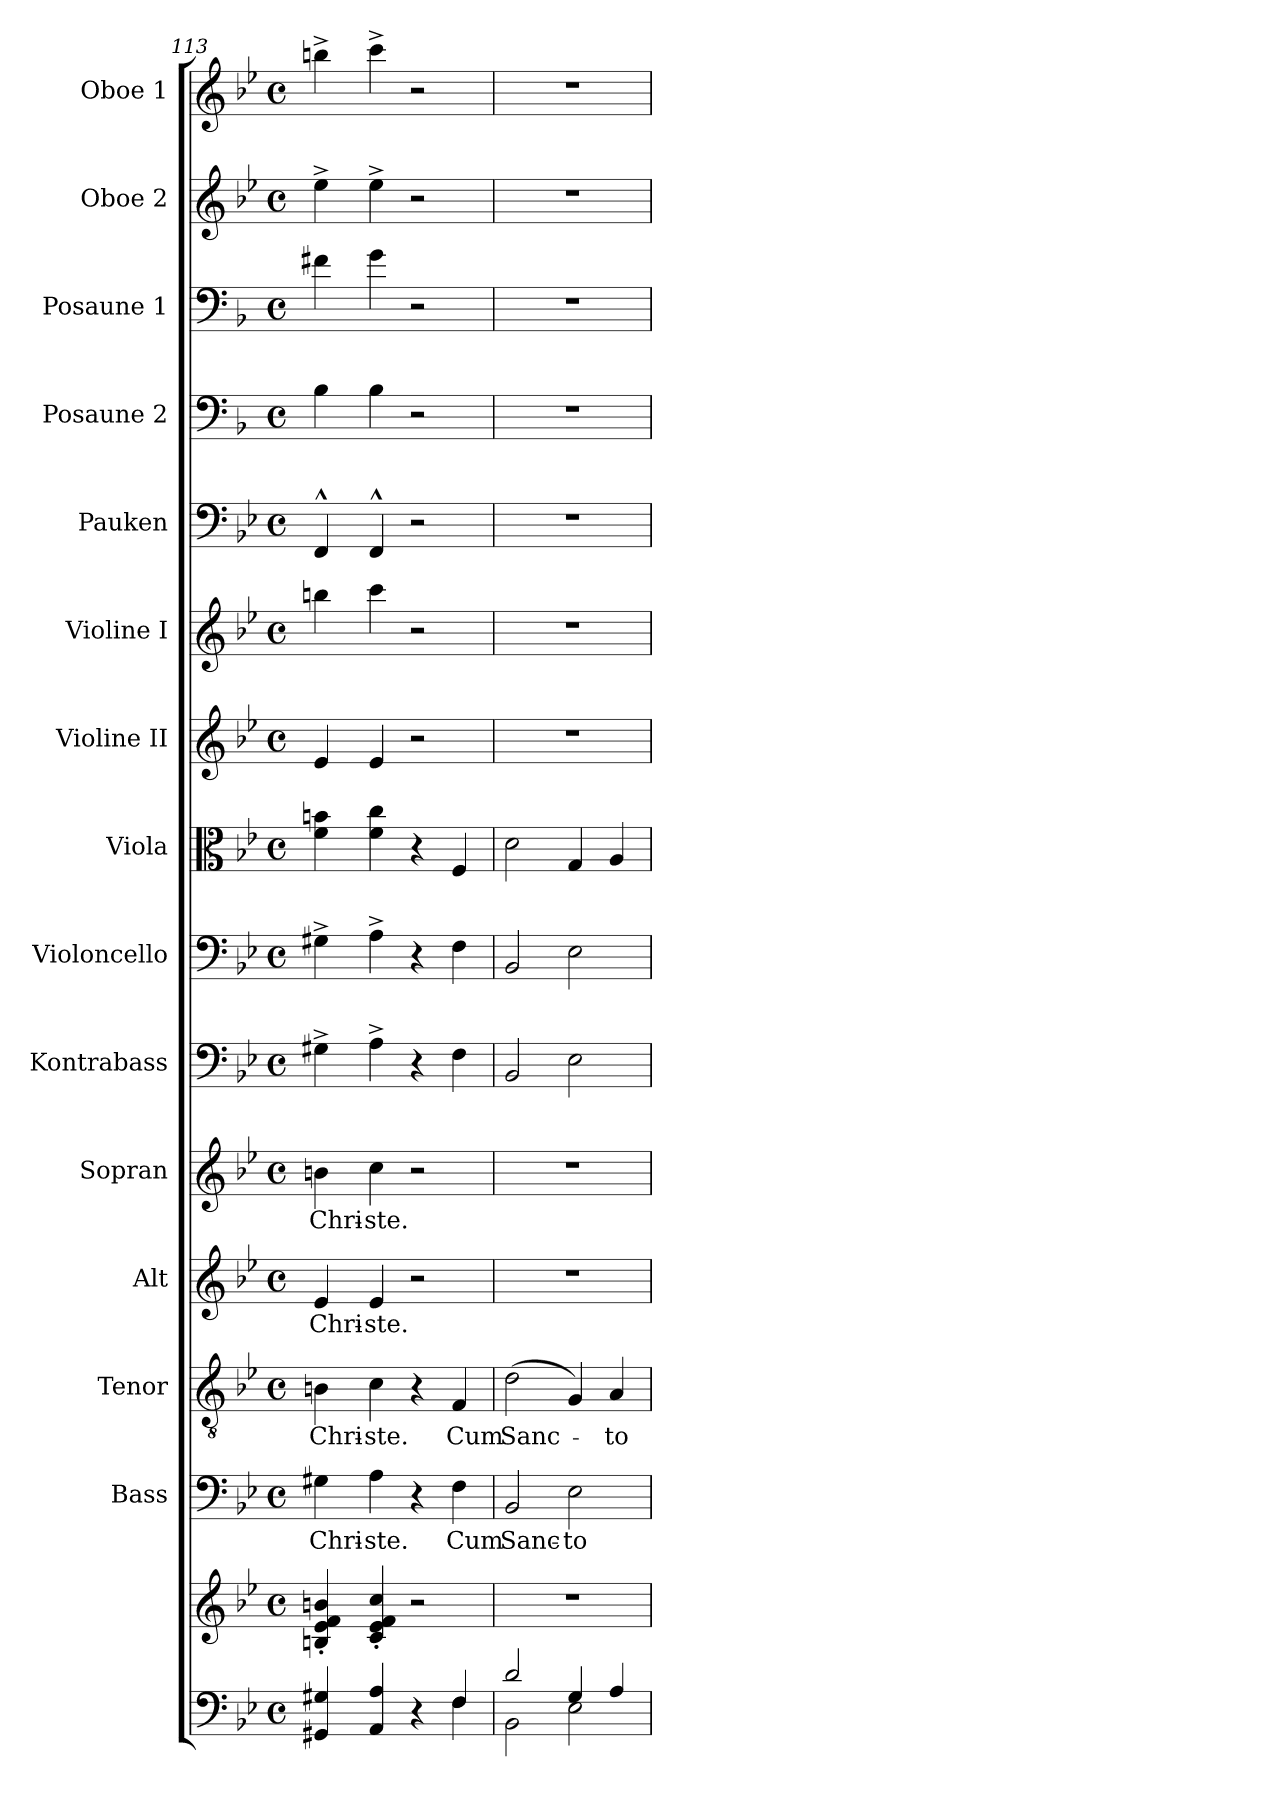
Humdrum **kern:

**kern	**kern	**kern	**text	**kern	**text	**kern	**text	**kern	**text	**kern	**kern	**kern	**kern	**kern	**kern	**kern	**kern	**kern	**kern
*part15	*part15	*part14	*part14	*part13	*part13	*part12	*part12	*part11	*part11	*part10	*part9	*part8	*part7	*part6	*part5	*part4	*part3	*part2	*part1
*staff16	*staff15	*staff14	*staff14	*staff13	*staff13	*staff12	*staff12	*staff11	*staff11	*staff10	*staff9	*staff8	*staff7	*staff6	*staff5	*staff4	*staff3	*staff2	*staff1
*	*	*I"Bass	*	*I"Tenor	*	*I"Alt	*	*I"Sopran	*	*I"Kontrabass	*I"Violoncello	*I"Viola	*I"Violine II	*I"Violine I	*I"Pauken	*I"Posaune 2	*I"Posaune 1	*I"Oboe 2	*I"Oboe 1
*	*	*I'B.	*	*I'T.	*	*I'A.	*	*I'S.	*	*I'Kb.	*I'Vc.	*I'Vla.	*I'Vl. II	*I'Vl. I	*I'Pk.	*I'Pos. 2	*I'Pos. 1	*I'Ob. 2	*I'Ob. 1
*clefF4	*clefG2	*clefF4	*	*clefGv2	*	*clefG2	*	*clefG2	*	*clefF4	*clefF4	*clefC3	*clefG2	*clefG2	*clefF4	*clefF4	*clefF4	*clefG2	*clefG2
*	*	*	*	*	*	*	*	*	*	*ITrd7c12	*	*	*	*	*	*ITrd4c7	*ITrd4c7	*	*
*k[b-e-]	*k[b-e-]	*k[b-e-]	*	*k[b-e-]	*	*k[b-e-]	*	*k[b-e-]	*	*k[b-e-]	*k[b-e-]	*k[b-e-]	*k[b-e-]	*k[b-e-]	*k[b-e-]	*k[b-e-]	*k[b-e-]	*k[b-e-]	*k[b-e-]
*B-:	*B-:	*B-:	*	*B-:	*	*B-:	*	*B-:	*	*B-:	*B-:	*B-:	*B-:	*B-:	*B-:	*B-:	*B-:	*B-:	*B-:
*M4/4	*M4/4	*M4/4	*	*M4/4	*	*M4/4	*	*M4/4	*	*M4/4	*M4/4	*M4/4	*M4/4	*M4/4	*M4/4	*M4/4	*M4/4	*M4/4	*M4/4
*met(c)	*met(c)	*met(c)	*	*met(c)	*	*met(c)	*	*met(c)	*	*met(c)	*met(c)	*met(c)	*met(c)	*met(c)	*met(c)	*met(c)	*met(c)	*met(c)	*met(c)
=113	=113	=113	=113	=113	=113	=113	=113	=113	=113	=113	=113	=113	=113	=113	=113	=113	=113	=113	=113
*^	*	*	*	*	*	*	*	*	*	*	*	*	*	*	*	*	*	*	*
!	!	!	!	!LO:LY:b	!	!LO:LY:b	!	!LO:LY:b	!	!LO:LY:b	!	!	!	!	!	!	!	!	!	!
4GG#X/ 4G#X/	2.ryy	4Bn/'< 4e-/'< 4f/'< 4bn/'<	4G#X\	Chri-	4Bn\	Chri-	4e-/	Chri-	4bn\	Chri-	4GG#X^>\	4G#X^>\	4f\ 4bn\	4e-/	4bbn\	4FF^^>/	4E-\	4Bn\	4ee-^>\	4bbn^>\
!	!	!	!	!LO:LY:b	!	!LO:LY:b	!	!LO:LY:b	!	!LO:LY:b	!	!	!	!	!	!	!	!	!	!
4AA/ 4A/	.	4c/'< 4e-/'< 4f/'< 4cc/'<	4A\	-ste.	4c\	-ste.	4e-/	-ste.	4cc\	-ste.	4AA^>\	4A^>\	4f\ 4cc\	4e-/	4ccc\	4FF^^>/	4E-\	4c\	4ee-^>\	4ccc^>\
4r	.	2r	4r	.	4r	.	2r	.	2r	.	4r	4r	4r	2r	2r	2r	2r	2r	2r	2r
!	!	!	!	!LO:LY:b	!	!LO:LY:b	!	!	!	!	!	!	!	!	!	!	!	!	!	!
4F/	4F\	.	4F\	Cum	4F/	Cum	.	.	.	.	4FF\	4F\	4F/	.	.	.	.	.	.	.
!!LO:PB:g=z
=114	=114	=114	=114	=114	=114	=114	=114	=114	=114	=114	=114	=114	=114	=114	=114	=114	=114	=114	=114	=114
!	!	!	!	!LO:LY:b	!	!LO:LY:b	!	!	!	!	!	!	!	!	!	!	!	!	!	!
2d/	2BB-\	1r	2BB-/	Sanc-	(>2d\	Sanc-	1r	.	1r	.	2BBB-/	2BB-/	2d\	1r	1r	1r	1r	1r	1r	1r
!	!	!	!	!LO:LY:b	!	!	!	!	!	!	!	!	!	!	!	!	!	!	!	!
4G/	2E-\	.	2E-\	-to	4G/)	.	.	.	.	.	2EE-\	2E-\	4G/	.	.	.	.	.	.	.
!	!	!	!	!	!	!LO:LY:b	!	!	!	!	!	!	!	!	!	!	!	!	!	!
4A/	.	.	.	.	4A/	-to	.	.	.	.	.	.	4A/	.	.	.	.	.	.	.
*v	*v	*	*	*	*	*	*	*	*	*	*	*	*	*	*	*	*	*	*	*
=	=	=	=	=	=	=	=	=	=	=	=	=	=	=	=	=	=	=	=
*-	*-	*-	*-	*-	*-	*-	*-	*-	*-	*-	*-	*-	*-	*-	*-	*-	*-	*-	*-
